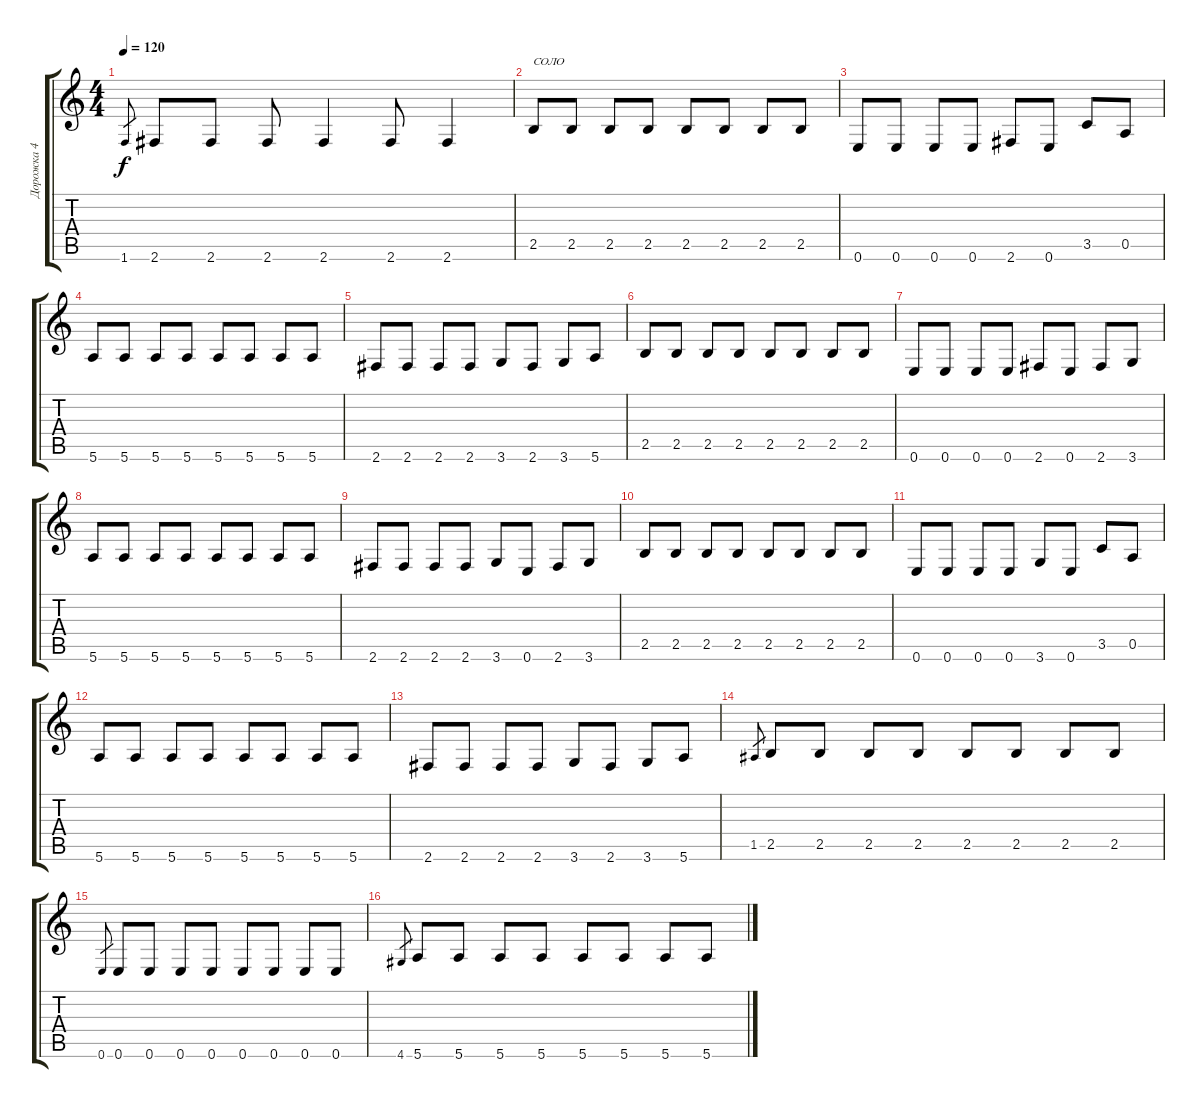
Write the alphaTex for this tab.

\track ("Дорожка 4" "Дорожка 4") {instrument electricbassfinger}
\staff {score tabs}
\tuning (E4 B3 G3 D3 A2 E2) {hide}
\ts (4 4)
\tempo 120
\clef g2
\ks c
1.6.8{gr dy f} 2.6.8 2.6.8 2.6.8 2.6.4 2.6.8 2.6.4 |
2.5.8{txt "СОЛО"} 2.5.8 2.5.8 2.5.8 2.5.8 2.5.8 2.5.8 2.5.8 |
0.6.8 0.6.8 0.6.8 0.6.8 2.6.8 0.6.8 3.5.8 0.5.8 |
5.6.8 5.6.8 5.6.8 5.6.8 5.6.8 5.6.8 5.6.8 5.6.8 |
2.6.8 2.6.8 2.6.8 2.6.8 3.6.8 2.6.8 3.6.8 5.6.8 |
2.5.8 2.5.8 2.5.8 2.5.8 2.5.8 2.5.8 2.5.8 2.5.8 |
0.6.8 0.6.8 0.6.8 0.6.8 2.6.8 0.6.8 2.6.8 3.6.8 |
5.6.8 5.6.8 5.6.8 5.6.8 5.6.8 5.6.8 5.6.8 5.6.8 |
2.6.8 2.6.8 2.6.8 2.6.8 3.6.8 0.6.8 2.6.8 3.6.8 |
2.5.8 2.5.8 2.5.8 2.5.8 2.5.8 2.5.8 2.5.8 2.5.8 |
0.6.8 0.6.8 0.6.8 0.6.8 3.6.8 0.6.8 3.5.8 0.5.8 |
5.6.8 5.6.8 5.6.8 5.6.8 5.6.8 5.6.8 5.6.8 5.6.8 |
2.6.8 2.6.8 2.6.8 2.6.8 3.6.8 2.6.8 3.6.8 5.6.8 |
1.5.8{gr} 2.5.8 2.5.8 2.5.8 2.5.8 2.5.8 2.5.8 2.5.8 2.5.8 |
0.6.8{gr} 0.6.8 0.6.8 0.6.8 0.6.8 0.6.8 0.6.8 0.6.8 0.6.8 |
4.6.8{gr} 5.6.8 5.6.8 5.6.8 5.6.8 5.6.8 5.6.8 5.6.8 5.6.8
